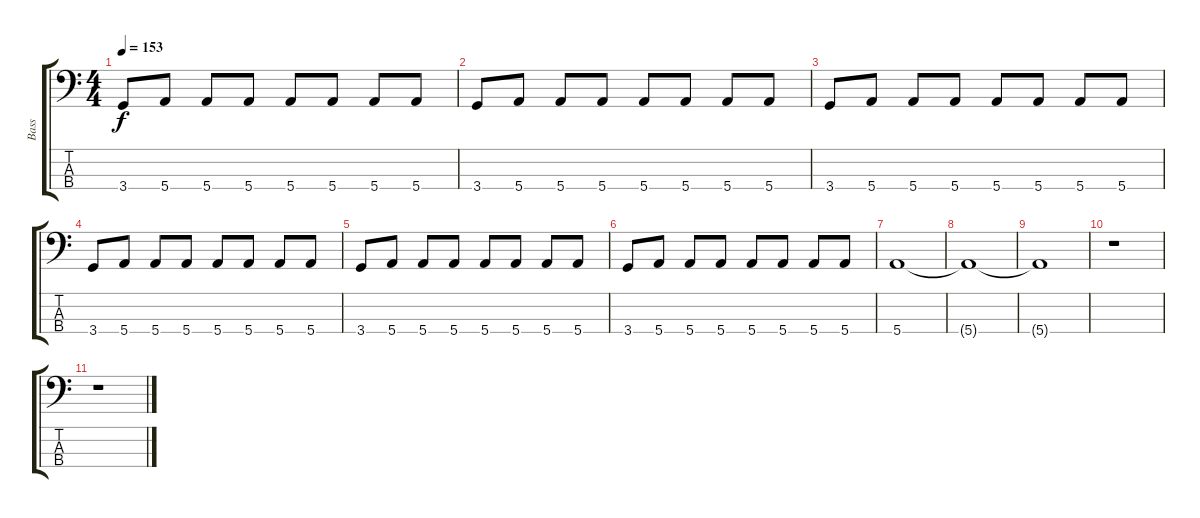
\track ("Bass" "Bass") {instrument electricbasspick}
\staff {score tabs}
\tuning (G2 D2 A1 E1) {hide}
\ts (4 4)
\tempo 153
\clef f4
\ks c
3.4.8{dy f} 5.4.8 5.4.8 5.4.8 5.4.8 5.4.8 5.4.8 5.4.8 |
3.4.8 5.4.8 5.4.8 5.4.8 5.4.8 5.4.8 5.4.8 5.4.8 |
3.4.8 5.4.8 5.4.8 5.4.8 5.4.8 5.4.8 5.4.8 5.4.8 |
3.4.8 5.4.8 5.4.8 5.4.8 5.4.8 5.4.8 5.4.8 5.4.8 |
3.4.8 5.4.8 5.4.8 5.4.8 5.4.8 5.4.8 5.4.8 5.4.8 |
3.4.8 5.4.8 5.4.8 5.4.8 5.4.8 5.4.8 5.4.8 5.4.8 |
5.4.1 |
5.4{t}.1 |
5.4{t}.1 |
r.1 |
r.1
